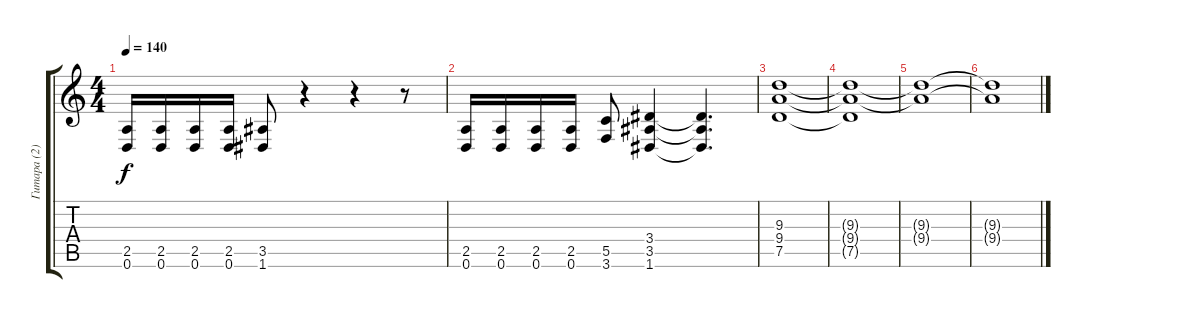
\track ("Гитара (2)" "Гитара (2)") {instrument distortionguitar}
\staff {score tabs}
\tuning (D4 A3 F3 C3 G2 D2) {hide}
\ts (4 4)
\tempo 140
\clef g2
\ks c
(2.5 0.6).16{dy f} (2.5 0.6).16 (2.5 0.6).16 (2.5 0.6).16 (3.5 1.6).8 r.4 r.4 r.8 |
(2.5 0.6).16 (2.5 0.6).16 (2.5 0.6).16 (2.5 0.6).16 (5.5 3.6).8 (3.4 3.5 1.6).4 (3.4{t} 3.5{t} 1.6{t}).4{d} |
(9.3 9.4 7.5).1 |
(9.3{t} 9.4{t} 7.5{t}).1 |
(9.3{t} 9.4{t}).1 |
(9.3{t} 9.4{t}).1
